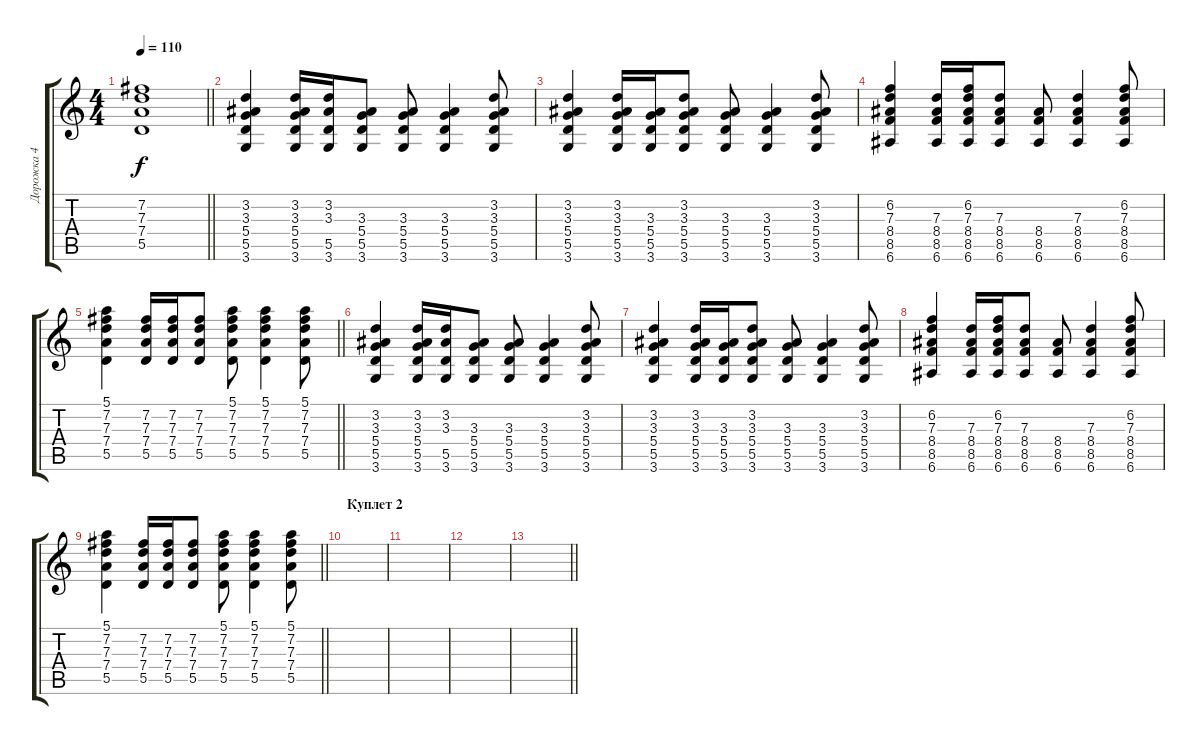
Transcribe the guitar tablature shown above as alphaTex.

\track ("Дорожка 4" "Дорожка 4") {instrument acousticguitarsteel}
\staff {score tabs}
\tuning (E4 B3 G3 D3 A2 E2) {hide}
\ts (4 4)
\tempo 110
\clef g2
\barLineRight lightlight
\ks c
(7.2 7.3 7.4 5.5).1{dy f} |
\section ("" "")
(3.2 3.3 5.4 5.5 3.6).4{volume 9 instrument acousticguitarsteel} (3.2 3.3 5.4 5.5 3.6).16 (3.2 3.3 5.5 3.6).16 (3.3 5.4 5.5 3.6).8 (3.3 5.4 5.5 3.6).8 (3.3 5.4 5.5 3.6).4 (3.2 3.3 5.4 5.5 3.6).8 |
(3.2 3.3 5.4 5.5 3.6).4{volume 9 instrument acousticguitarsteel} (3.2 3.3 5.4 5.5 3.6).16 (3.3 5.4 5.5 3.6).16 (3.2 3.3 5.4 5.5 3.6).8 (3.3 5.4 5.5 3.6).8 (3.3 5.4 5.5 3.6).4 (3.2 3.3 5.4 5.5 3.6).8 |
(6.2 7.3 8.4 8.5 6.6).4{volume 9 instrument acousticguitarsteel} (7.3 8.4 8.5 6.6).16 (6.2 7.3 8.4 8.5 6.6).16 (7.3 8.4 8.5 6.6).8 (8.4 8.5 6.6).8 (7.3 8.4 8.5 6.6).4 (6.2 7.3 8.4 8.5 6.6).8 |
\barLineRight lightlight
(5.1 7.2 7.3 7.4 5.5).4{volume 9 instrument acousticguitarsteel} (7.2 7.3 7.4 5.5).16 (7.2 7.3 7.4 5.5).16 (7.2 7.3 7.4 5.5).8 (5.1 7.2 7.3 7.4 5.5).8 (5.1 7.2 7.3 7.4 5.5).4 (5.1 7.2 7.3 7.4 5.5).8 |
(3.2 3.3 5.4 5.5 3.6).4{volume 9 instrument acousticguitarsteel} (3.2 3.3 5.4 5.5 3.6).16 (3.2 3.3 5.5 3.6).16 (3.3 5.4 5.5 3.6).8 (3.3 5.4 5.5 3.6).8 (3.3 5.4 5.5 3.6).4 (3.2 3.3 5.4 5.5 3.6).8 |
(3.2 3.3 5.4 5.5 3.6).4{volume 9 instrument acousticguitarsteel} (3.2 3.3 5.4 5.5 3.6).16 (3.3 5.4 5.5 3.6).16 (3.2 3.3 5.4 5.5 3.6).8 (3.3 5.4 5.5 3.6).8 (3.3 5.4 5.5 3.6).4 (3.2 3.3 5.4 5.5 3.6).8 |
(6.2 7.3 8.4 8.5 6.6).4{volume 9 instrument acousticguitarsteel} (7.3 8.4 8.5 6.6).16 (6.2 7.3 8.4 8.5 6.6).16 (7.3 8.4 8.5 6.6).8 (8.4 8.5 6.6).8 (7.3 8.4 8.5 6.6).4 (6.2 7.3 8.4 8.5 6.6).8 |
\barLineRight lightlight
(5.1 7.2 7.3 7.4 5.5).4{volume 9 instrument acousticguitarsteel} (7.2 7.3 7.4 5.5).16 (7.2 7.3 7.4 5.5).16 (7.2 7.3 7.4 5.5).8 (5.1 7.2 7.3 7.4 5.5).8 (5.1 7.2 7.3 7.4 5.5).4 (5.1 7.2 7.3 7.4 5.5).8 |
\section ("" "Куплет 2")
|
|
|
\barLineRight lightlight
